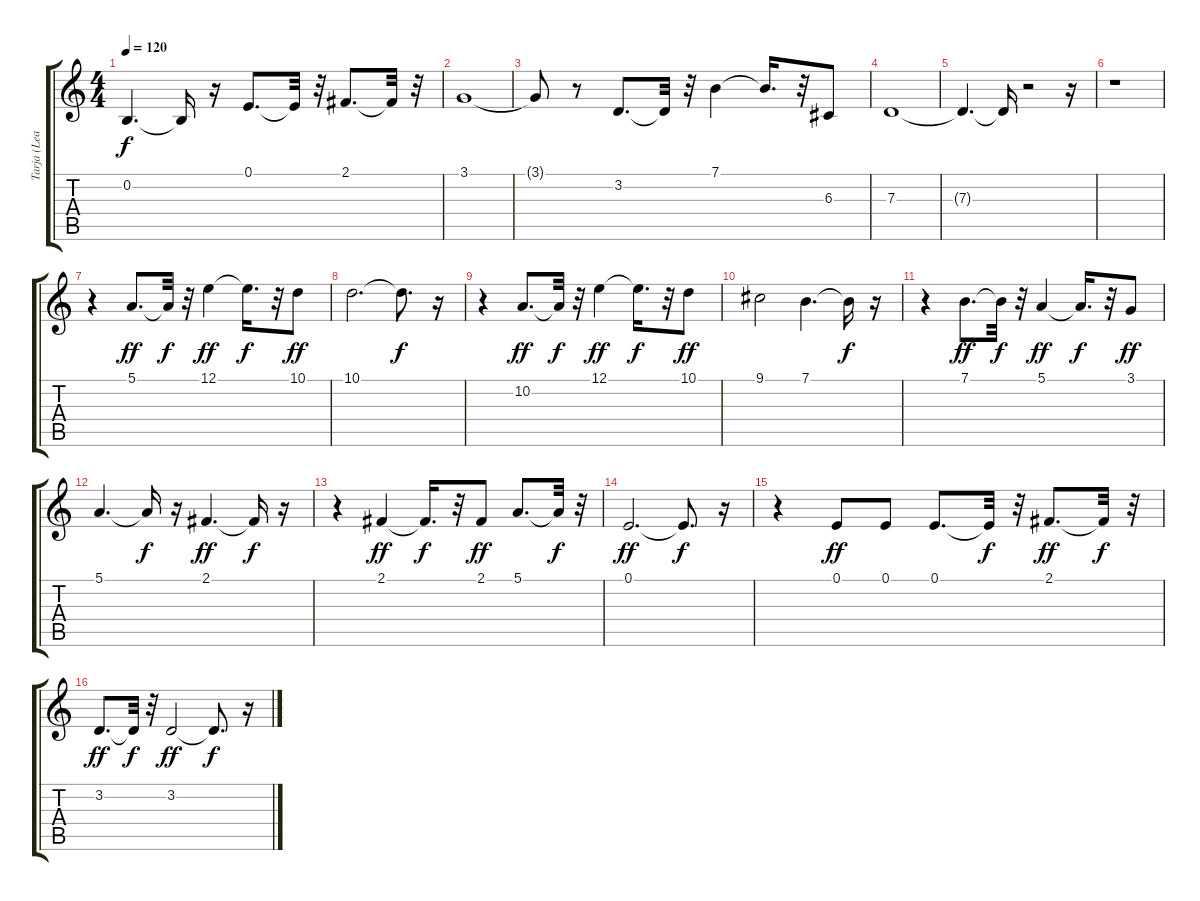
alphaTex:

\track ("Tarja (Lead Vocals)" "Tarja (Lea") {instrument lead6voice}
\staff {score tabs}
\tuning (E4 B3 G3 D3 A2 E2) {hide}
\ts (4 4)
\tempo 120
\clef g2
\ks c
0.2{t}.4{d dy f} 0.2{t}.16 r.16 0.1.8{d} 0.1{t}.32 r.32 2.1.8{d} 2.1{t}.32 r.32 |
3.1.1 |
3.1{t}.8 r.8 3.2.8{d} 3.2{t}.32 r.32 7.1.4 7.1{t}.16{d} r.32 6.3.8 |
7.3.1 |
7.3{t}.4{d} 7.3{t}.16 r.2 r.16 |
r.1 |
r.4 5.1.8{d dy ff} 5.1{t}.32{dy f} r.32 12.1.4{dy ff} 12.1{t}.16{d dy f} r.32 10.1.8{dy ff} |
10.1.2{d} 10.1{t}.8{d dy f} r.16 |
r.4 10.2.8{d dy ff} 10.2{t}.32{dy f} r.32 12.1.4{dy ff} 12.1{t}.16{d dy f} r.32 10.1.8{dy ff} |
9.1.2 7.1.4{d} 7.1{t}.16{dy f} r.16 |
r.4 7.1.8{d dy ff} 7.1{t}.32{dy f} r.32 5.1.4{dy ff} 5.1{t}.16{d dy f} r.32 3.1.8{dy ff} |
5.1.4{d} 5.1{t}.16{dy f} r.16 2.1.4{d dy ff} 2.1{t}.16{dy f} r.16 |
r.4 2.1.4{dy ff} 2.1{t}.16{d dy f} r.32 2.1.8{dy ff} 5.1.8{d} 5.1{t}.32{dy f} r.32 |
0.1.2{d dy ff} 0.1{t}.8{d dy f} r.16 |
r.4 0.1.8{dy ff} 0.1.8 0.1.8{d} 0.1{t}.32{dy f} r.32 2.1.8{d dy ff} 2.1{t}.32{dy f} r.32 |
3.2.8{d dy ff} 3.2{t}.32{dy f} r.32 3.2.2{dy ff} 3.2{t}.8{d dy f} r.16
